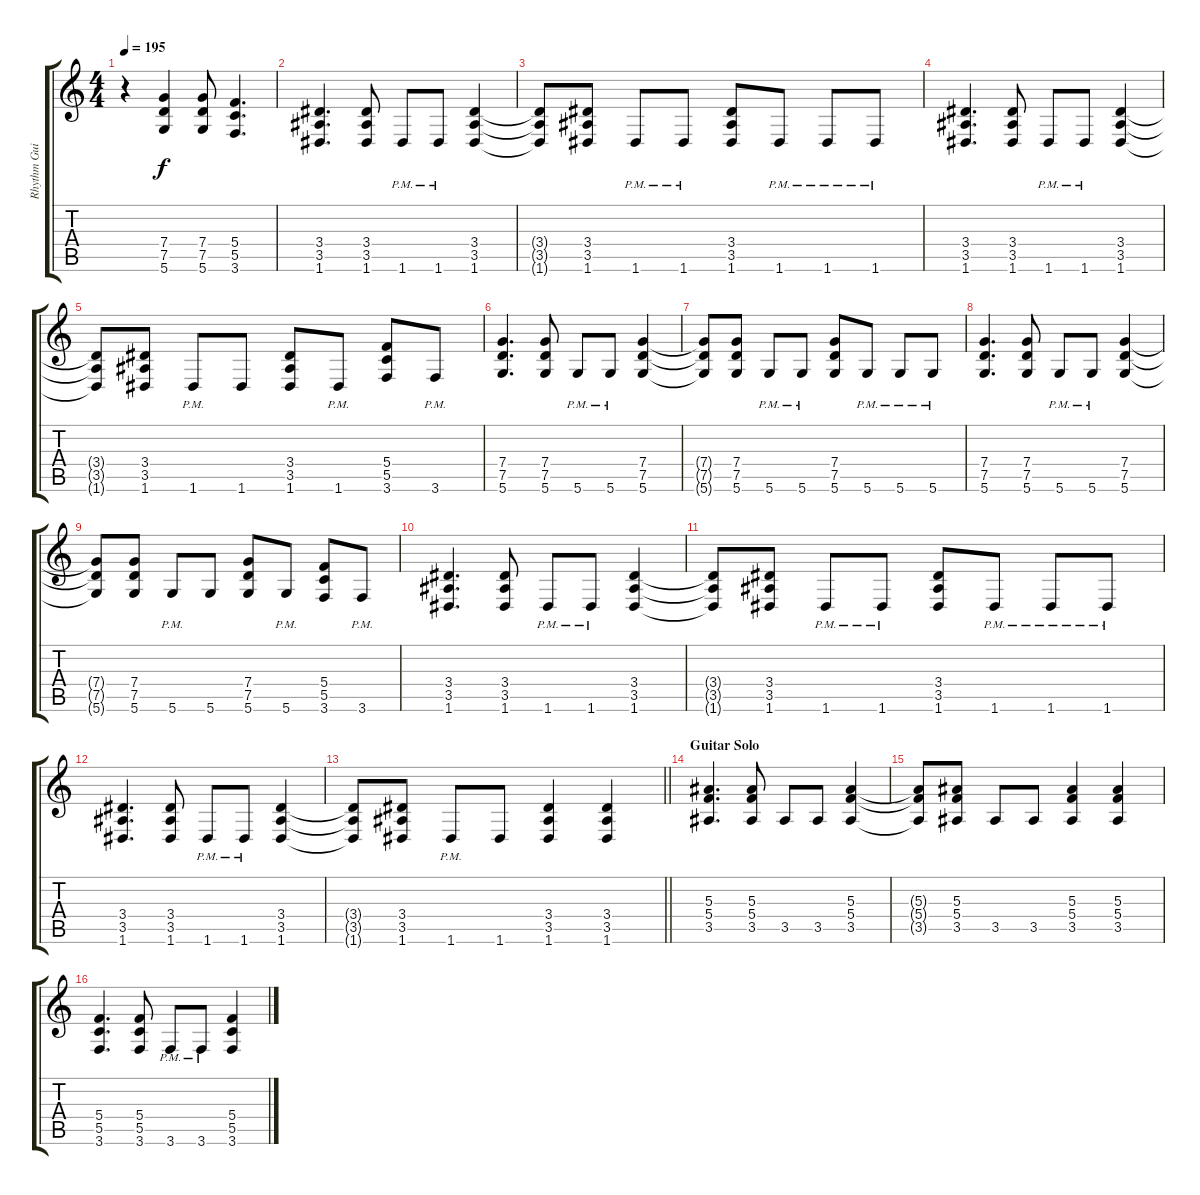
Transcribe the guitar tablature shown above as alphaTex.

\track ("Rhythm Guitar" "Rhythm Gui") {instrument overdrivenguitar}
\staff {score tabs}
\tuning (D4 A3 F3 C3 G2 D2) {hide}
\ts (4 4)
\tempo 195
\clef g2
\ks c
r.4{dy f} (7.4 7.5 5.6).4 (7.4 7.5 5.6).8 (5.4 5.5 3.6).4{d} |
(3.4 3.5 1.6).4{d} (3.4 3.5 1.6).8 1.6{pm}.8 1.6{pm}.8 (3.4 3.5 1.6).4 |
(3.4{t} 3.5{t} 1.6{t}).8 (3.4 3.5 1.6).8 1.6{pm}.8 1.6{pm}.8 (3.4 3.5 1.6).8 1.6{pm}.8 1.6{pm}.8 1.6{pm}.8 |
(3.4 3.5 1.6).4{d} (3.4 3.5 1.6).8 1.6{pm}.8 1.6{pm}.8 (3.4 3.5 1.6).4 |
(3.4{t} 3.5{t} 1.6{t}).8 (3.4 3.5 1.6).8 1.6{pm}.8 1.6.8 (3.4 3.5 1.6).8 1.6{pm}.8 (5.4 5.5 3.6).8 3.6{pm}.8 |
(7.4 7.5 5.6).4{d} (7.4 7.5 5.6).8 5.6{pm}.8 5.6{pm}.8 (7.4 7.5 5.6).4 |
(7.4{t} 7.5{t} 5.6{t}).8 (7.4 7.5 5.6).8 5.6{pm}.8 5.6{pm}.8 (7.4 7.5 5.6).8 5.6{pm}.8 5.6{pm}.8 5.6{pm}.8 |
(7.4 7.5 5.6).4{d} (7.4 7.5 5.6).8 5.6{pm}.8 5.6{pm}.8 (7.4 7.5 5.6).4 |
(7.4{t} 7.5{t} 5.6{t}).8 (7.4 7.5 5.6).8 5.6{pm}.8 5.6.8 (7.4 7.5 5.6).8 5.6{pm}.8 (5.4 5.5 3.6).8 3.6{pm}.8 |
(3.4 3.5 1.6).4{d} (3.4 3.5 1.6).8 1.6{pm}.8 1.6{pm}.8 (3.4 3.5 1.6).4 |
(3.4{t} 3.5{t} 1.6{t}).8 (3.4 3.5 1.6).8 1.6{pm}.8 1.6{pm}.8 (3.4 3.5 1.6).8 1.6{pm}.8 1.6{pm}.8 1.6{pm}.8 |
(3.4 3.5 1.6).4{d} (3.4 3.5 1.6).8 1.6{pm}.8 1.6{pm}.8 (3.4 3.5 1.6).4 |
\barLineRight lightlight
(3.4{t} 3.5{t} 1.6{t}).8 (3.4 3.5 1.6).8 1.6{pm}.8 1.6.8 (3.4 3.5 1.6).4 (3.4 3.5 1.6).4 |
\section ("" "Guitar Solo")
(5.3 5.4 3.5).4{d} (5.3 5.4 3.5).8 3.5.8 3.5.8 (5.3 5.4 3.5).4 |
(5.3{t} 5.4{t} 3.5{t}).8 (5.3 5.4 3.5).8 3.5.8 3.5.8 (5.3 5.4 3.5).4 (5.3 5.4 3.5).4 |
(5.4 5.5 3.6).4{d} (5.4 5.5 3.6).8 3.6{pm}.8 3.6{pm}.8 (5.4 5.5 3.6).4
